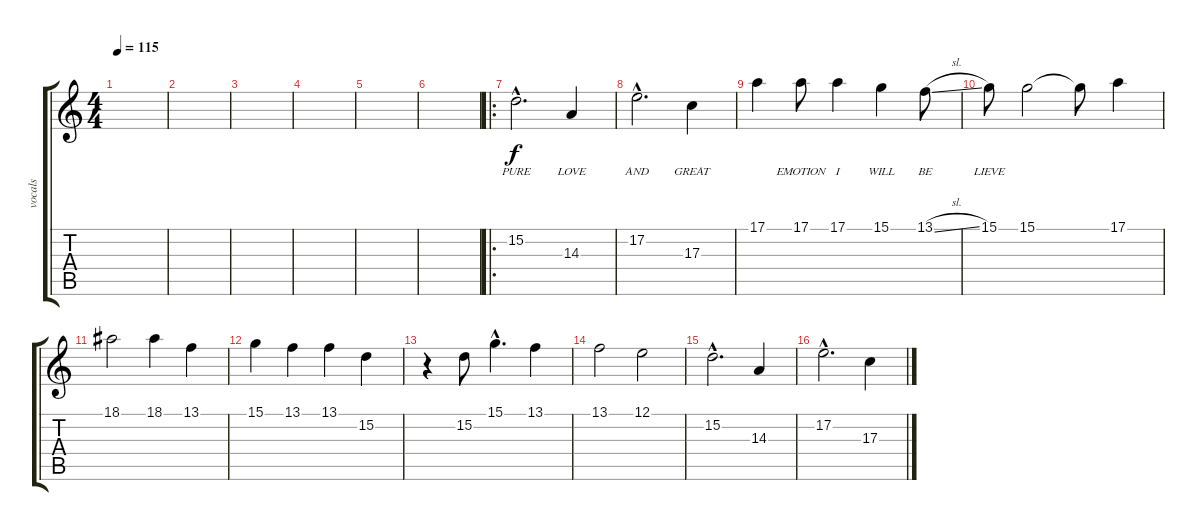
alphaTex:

\track ("vocals" "vocals") {instrument clarinet}
\staff {score tabs}
\tuning (E4 B3 G3 D3 A2 E2) {hide}
\ts (4 4)
\tempo 115
\clef g2
\ks c
|
|
|
|
|
|
\ro
15.2{hac}.2{d lyrics (0 "PURE") lyrics (1 "") lyrics (2 "") lyrics (3 "") lyrics (4 "")} 14.3.4{lyrics (0 "LOVE") lyrics (1 "") lyrics (2 "") lyrics (3 "") lyrics (4 "")} |
17.2{hac}.2{d lyrics (0 "AND") lyrics (1 "") lyrics (2 "") lyrics (3 "") lyrics (4 "")} 17.3.4{lyrics (0 "GREAT") lyrics (1 "") lyrics (2 "") lyrics (3 "") lyrics (4 "")} |
17.1.4{lyrics (0 "") lyrics (1 "") lyrics (2 "") lyrics (3 "") lyrics (4 "")} 17.1.8{lyrics (0 "EMOTION") lyrics (1 "") lyrics (2 "") lyrics (3 "") lyrics (4 "")} 17.1.4{lyrics (0 "I") lyrics (1 "") lyrics (2 "") lyrics (3 "") lyrics (4 "")} 15.1.4{lyrics (0 "WILL") lyrics (1 "") lyrics (2 "") lyrics (3 "") lyrics (4 "")} 13.1{sl}.8{lyrics (0 "BE") lyrics (1 "") lyrics (2 "") lyrics (3 "") lyrics (4 "")} |
15.1.8{lyrics (0 "LIEVE") lyrics (1 "") lyrics (2 "") lyrics (3 "") lyrics (4 "")} 15.1.2 15.1{t}.8 17.1.4 |
18.1.2 18.1.4 13.1.4 |
15.1.4 13.1.4 13.1.4 15.2.4 |
r.4 15.2.8 15.1{hac}.4{d} 13.1.4 |
13.1.2 12.1.2 |
15.2{hac}.2{d} 14.3.4 |
17.2{hac}.2{d} 17.3.4
